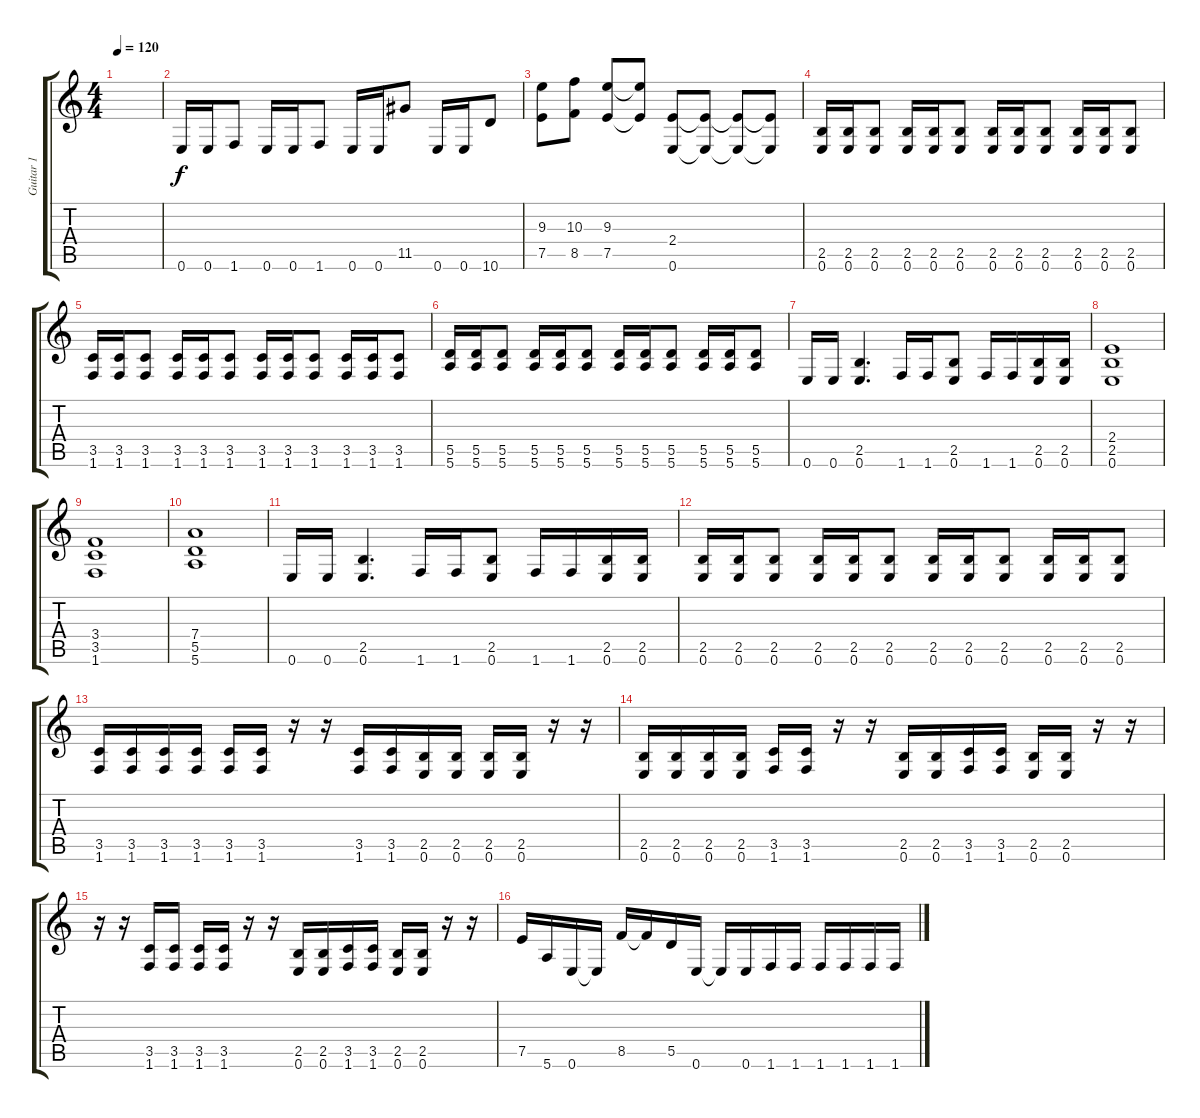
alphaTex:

\track ("Guitar 1" "Guitar 1") {instrument overdrivenguitar}
\staff {score tabs}
\tuning (E4 B3 G3 D3 A2 E2) {hide}
\ts (4 4)
\tempo 120
\clef g2
\ks c
|
0.6.16 0.6.16 1.6.8 0.6.16 0.6.16 1.6.8 0.6.16 0.6.16 11.5.8 0.6.16 0.6.16 10.6.8 |
(9.3 7.5).8 (10.3 8.5).8 (9.3 7.5).8 (9.3{t} 7.5{t}).8 (2.4 0.6).8 (2.4{t} 0.6{t}).8 (2.4{t} 0.6{t}).8 (2.4{t} 0.6{t}).8 |
(2.5 0.6).16 (2.5 0.6).16 (2.5 0.6).8 (2.5 0.6).16 (2.5 0.6).16 (2.5 0.6).8 (2.5 0.6).16 (2.5 0.6).16 (2.5 0.6).8 (2.5 0.6).16 (2.5 0.6).16 (2.5 0.6).8 |
(3.5 1.6).16 (3.5 1.6).16 (3.5 1.6).8 (3.5 1.6).16 (3.5 1.6).16 (3.5 1.6).8 (3.5 1.6).16 (3.5 1.6).16 (3.5 1.6).8 (3.5 1.6).16 (3.5 1.6).16 (3.5 1.6).8 |
(5.5 5.6).16 (5.5 5.6).16 (5.5 5.6).8 (5.5 5.6).16 (5.5 5.6).16 (5.5 5.6).8 (5.5 5.6).16 (5.5 5.6).16 (5.5 5.6).8 (5.5 5.6).16 (5.5 5.6).16 (5.5 5.6).8 |
0.6.16 0.6.16 (2.5 0.6).4{d} 1.6.16 1.6.16 (2.5 0.6).8 1.6.16 1.6.16 (2.5 0.6).16 (2.5 0.6).16 |
(2.4 2.5 0.6).1 |
(3.4 3.5 1.6).1 |
(7.4 5.5 5.6).1 |
0.6.16 0.6.16 (2.5 0.6).4{d} 1.6.16 1.6.16 (2.5 0.6).8 1.6.16 1.6.16 (2.5 0.6).16 (2.5 0.6).16 |
(2.5 0.6).16 (2.5 0.6).16 (2.5 0.6).8 (2.5 0.6).16 (2.5 0.6).16 (2.5 0.6).8 (2.5 0.6).16 (2.5 0.6).16 (2.5 0.6).8 (2.5 0.6).16 (2.5 0.6).16 (2.5 0.6).8 |
(3.5 1.6).16 (3.5 1.6).16 (3.5 1.6).16 (3.5 1.6).16 (3.5 1.6).16 (3.5 1.6).16 r.16 r.16 (3.5 1.6).16 (3.5 1.6).16 (2.5 0.6).16 (2.5 0.6).16 (2.5 0.6).16 (2.5 0.6).16 r.16 r.16 |
(2.5 0.6).16 (2.5 0.6).16 (2.5 0.6).16 (2.5 0.6).16 (3.5 1.6).16 (3.5 1.6).16 r.16 r.16 (2.5 0.6).16 (2.5 0.6).16 (3.5 1.6).16 (3.5 1.6).16 (2.5 0.6).16 (2.5 0.6).16 r.16 r.16 |
r.16 r.16 (3.5 1.6).16 (3.5 1.6).16 (3.5 1.6).16 (3.5 1.6).16 r.16 r.16 (2.5 0.6).16 (2.5 0.6).16 (3.5 1.6).16 (3.5 1.6).16 (2.5 0.6).16 (2.5 0.6).16 r.16 r.16 |
7.5.16 5.6.16 0.6.16 0.6{t}.16 8.5.16 8.5{t}.16 5.5.16 0.6.16 0.6{t}.16 0.6.16 1.6.16 1.6.16 1.6.16 1.6.16 1.6.16 1.6.16
